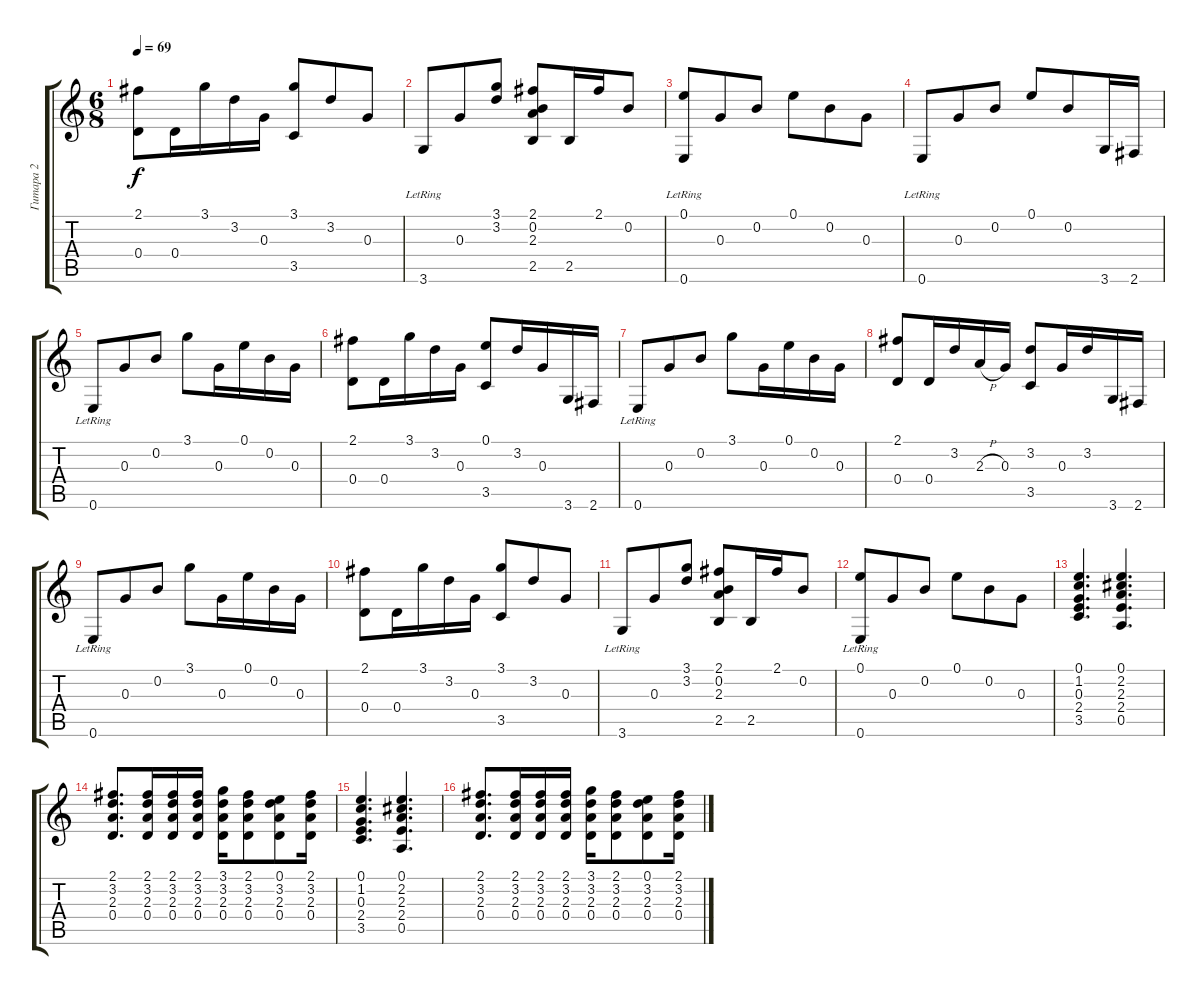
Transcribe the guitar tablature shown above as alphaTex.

\track ("Гитара 2" "Гитара 2") {instrument acousticguitarsteel}
\staff {score tabs}
\tuning (E4 B3 G3 D3 A2 E2) {hide}
\ts (6 8)
\tempo 69
\clef g2
\ks c
(2.1 0.4).8{dy f} 0.4.16 3.1.16 3.2.16 0.3.16 (3.1 3.5).8 3.2.8 0.3.8 |
3.6{lr}.8 0.3.8 (3.1 3.2).8 (2.1 0.2 2.3 2.5).8 2.5.16 2.1.16 0.2.8 |
(0.1 0.6{lr}).8 0.3.8 0.2.8 0.1.8 0.2.8 0.3.8 |
0.6{lr}.8 0.3.8 0.2.8 0.1.8 0.2.8 3.6.16 2.6.16 |
0.6{lr}.8 0.3.8 0.2.8 3.1.8 0.3.16 0.1.16 0.2.16 0.3.16 |
(2.1 0.4).8 0.4.16 3.1.16 3.2.16 0.3.16 (0.1 3.5).8 3.2.16 0.3.16 3.6.16 2.6.16 |
0.6{lr}.8 0.3.8 0.2.8 3.1.8 0.3.16 0.1.16 0.2.16 0.3.16 |
(2.1 0.4).8 0.4.16 3.2.16 2.3{h}.16 0.3.16 (3.2 3.5).8 0.3.16 3.2.16 3.6.16 2.6.16 |
0.6{lr}.8 0.3.8 0.2.8 3.1.8 0.3.16 0.1.16 0.2.16 0.3.16 |
(2.1 0.4).8 0.4.16 3.1.16 3.2.16 0.3.16 (3.1 3.5).8 3.2.8 0.3.8 |
3.6{lr}.8 0.3.8 (3.1 3.2).8 (2.1 0.2 2.3 2.5).8 2.5.16 2.1.16 0.2.8 |
(0.1 0.6{lr}).8 0.3.8 0.2.8 0.1.8 0.2.8 0.3.8 |
(0.1 1.2 0.3 2.4 3.5).4{d} (0.1 2.2 2.3 2.4 0.5).4{d} |
(2.1 3.2 2.3 0.4).8{d} (2.1 3.2 2.3 0.4).16 (2.1 3.2 2.3 0.4).16 (2.1 3.2 2.3 0.4).16 (3.1 3.2 2.3 0.4).16 (2.1 3.2 2.3 0.4).8 (0.1 3.2 2.3 0.4).8 (2.1 3.2 2.3 0.4).16 |
(0.1 1.2 0.3 2.4 3.5).4{d} (0.1 2.2 2.3 2.4 0.5).4{d} |
(2.1 3.2 2.3 0.4).8{d} (2.1 3.2 2.3 0.4).16 (2.1 3.2 2.3 0.4).16 (2.1 3.2 2.3 0.4).16 (3.1 3.2 2.3 0.4).16 (2.1 3.2 2.3 0.4).8 (0.1 3.2 2.3 0.4).8 (2.1 3.2 2.3 0.4).16
